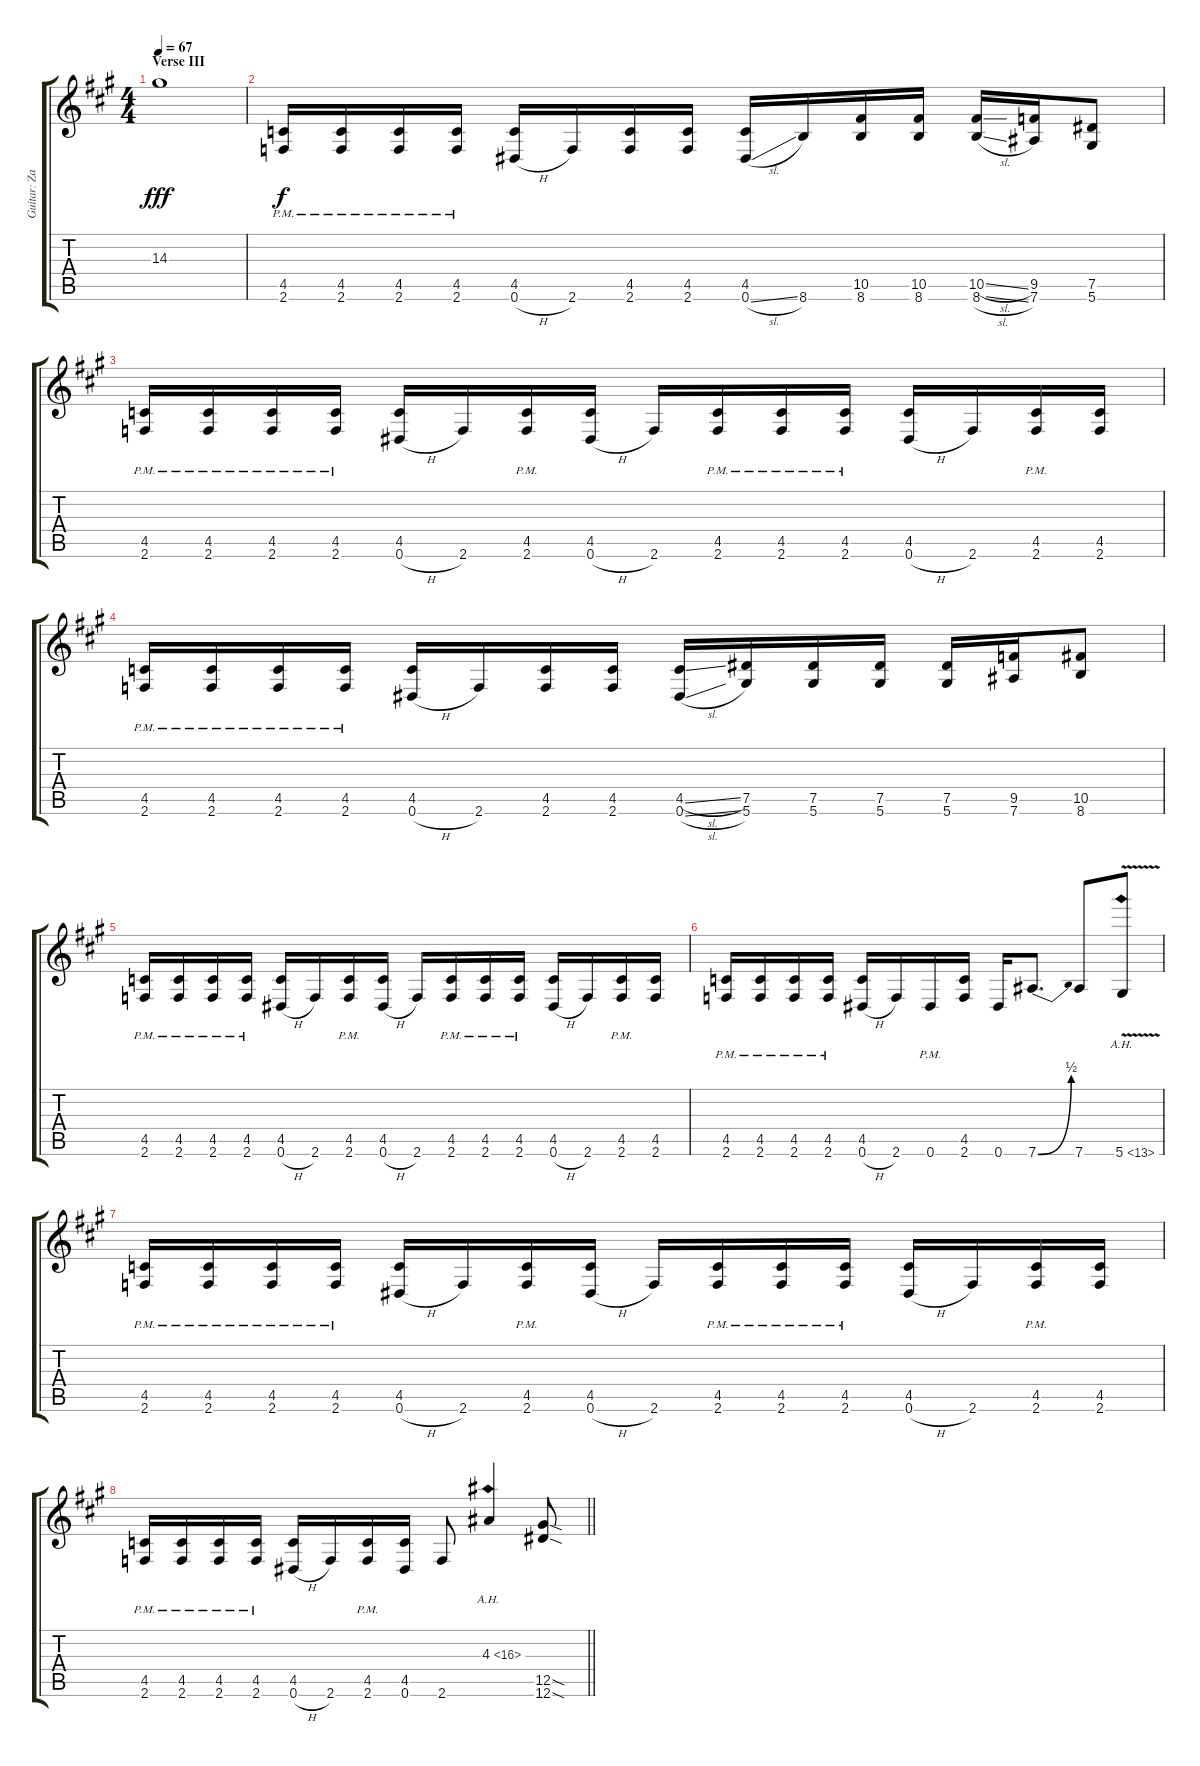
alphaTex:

\track ("Guitar: Zakk" "Guitar: Za") {instrument overdrivenguitar}
\staff {score tabs}
\tuning (Eb4 Bb3 Gb3 Db3 Ab2 Eb2) {hide}
\ts (4 4)
\section ("" "Verse III")
\tempo 67
\clef g2
\ks a
14.3{t}.1{dy fff} |
(4.5{pm} 2.6{pm}).16{dy f} (4.5{pm} 2.6{pm}).16 (4.5{pm} 2.6{pm}).16 (4.5{pm} 2.6{pm}).16 (4.5 0.6{h}).16 2.6.16 (4.5 2.6).16 (4.5 2.6).16 (4.5 0.6{sl}).16 8.6.16 (10.5 8.6).16 (10.5 8.6).16 (10.5{sl} 8.6{sl}).16 (9.5 7.6).16 (7.5 5.6).8 |
(4.5{pm} 2.6{pm}).16 (4.5{pm} 2.6{pm}).16 (4.5{pm} 2.6{pm}).16 (4.5{pm} 2.6{pm}).16 (4.5 0.6{h}).16 2.6.16 (4.5{pm} 2.6{pm}).16 (4.5 0.6{h}).16 2.6.16 (4.5{pm} 2.6{pm}).16 (4.5{pm} 2.6{pm}).16 (4.5{pm} 2.6{pm}).16 (4.5 0.6{h}).16 2.6.16 (4.5{pm} 2.6{pm}).16 (4.5 2.6).16 |
(4.5{pm} 2.6{pm}).16 (4.5{pm} 2.6{pm}).16 (4.5{pm} 2.6{pm}).16 (4.5{pm} 2.6{pm}).16 (4.5 0.6{h}).16 2.6.16 (4.5 2.6).16 (4.5 2.6).16 (4.5{sl} 0.6{sl}).16 (7.5 5.6).16 (7.5 5.6).16 (7.5 5.6).16 (7.5 5.6).16 (9.5 7.6).16 (10.5 8.6).8 |
(4.5{pm} 2.6{pm}).16 (4.5{pm} 2.6{pm}).16 (4.5{pm} 2.6{pm}).16 (4.5{pm} 2.6{pm}).16 (4.5 0.6{h}).16 2.6.16 (4.5{pm} 2.6{pm}).16 (4.5 0.6{h}).16 2.6.16 (4.5{pm} 2.6{pm}).16 (4.5{pm} 2.6{pm}).16 (4.5{pm} 2.6{pm}).16 (4.5 0.6{h}).16 2.6.16 (4.5{pm} 2.6{pm}).16 (4.5 2.6).16 |
(4.5{pm} 2.6{pm}).16 (4.5{pm} 2.6{pm}).16 (4.5{pm} 2.6{pm}).16 (4.5{pm} 2.6{pm}).16 (4.5 0.6{h}).16 2.6.16 0.6{pm}.16 (4.5 2.6).16 0.6.16 7.6{be (bend 0 0 60 2)}.8{d} 7.6.8 5.6{ah 8 v}.8 |
(4.5{pm} 2.6{pm}).16 (4.5{pm} 2.6{pm}).16 (4.5{pm} 2.6{pm}).16 (4.5{pm} 2.6{pm}).16 (4.5 0.6{h}).16 2.6.16 (4.5{pm} 2.6{pm}).16 (4.5 0.6{h}).16 2.6.16 (4.5{pm} 2.6{pm}).16 (4.5{pm} 2.6{pm}).16 (4.5{pm} 2.6{pm}).16 (4.5 0.6{h}).16 2.6.16 (4.5{pm} 2.6{pm}).16 (4.5 2.6).16 |
\barLineRight lightlight
(4.5{pm} 2.6{pm}).16 (4.5{pm} 2.6{pm}).16 (4.5{pm} 2.6{pm}).16 (4.5{pm} 2.6{pm}).16 (4.5 0.6{h}).16 2.6.16 (4.5 2.6{pm}).16 (4.5 0.6).16 2.6.8 4.3{ah 12}.4 (12.5{sod} 12.6{sod}).8
